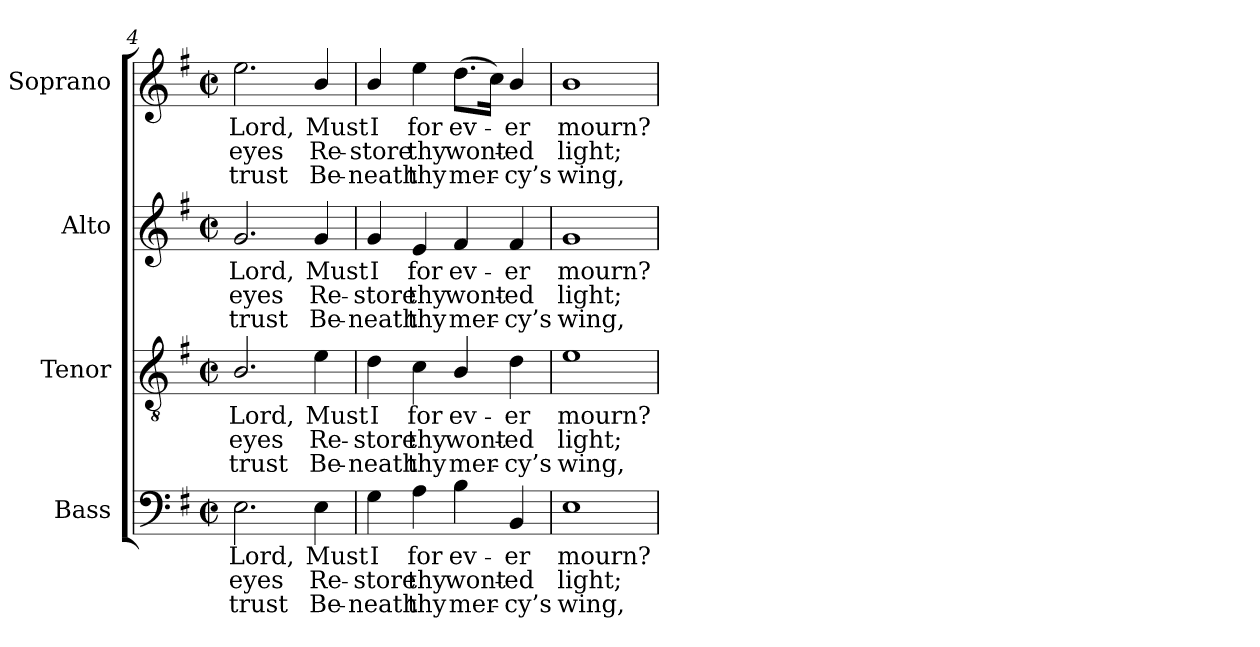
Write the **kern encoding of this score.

**kern	**text	**text	**text	**kern	**text	**text	**text	**kern	**text	**text	**text	**kern	**text	**text	**text
*part4	*part4	*part4	*part4	*part3	*part3	*part3	*part3	*part2	*part2	*part2	*part2	*part1	*part1	*part1	*part1
*staff4	*staff4	*staff4	*staff4	*staff3	*staff3	*staff3	*staff3	*staff2	*staff2	*staff2	*staff2	*staff1	*staff1	*staff1	*staff1
*I"Bass	*	*	*	*I"Tenor	*	*	*	*I"Alto	*	*	*	*I"Soprano	*	*	*
*I'B.	*	*	*	*I'T.	*	*	*	*I'A.	*	*	*	*I'S.	*	*	*
*clefF4	*	*	*	*clefGv2	*	*	*	*clefG2	*	*	*	*clefG2	*	*	*
*	*	*	*	*ITrd7c12	*	*	*	*	*	*	*	*	*	*	*
*k[f#]	*	*	*	*k[f#]	*	*	*	*k[f#]	*	*	*	*k[f#]	*	*	*
*e:	*	*	*	*e:	*	*	*	*e:	*	*	*	*e:	*	*	*
*M2/2	*	*	*	*M2/2	*	*	*	*M2/2	*	*	*	*M2/2	*	*	*
*met(c|)	*	*	*	*met(c|)	*	*	*	*met(c|)	*	*	*	*met(c|)	*	*	*
=4	=4	=4	=4	=4	=4	=4	=4	=4	=4	=4	=4	=4	=4	=4	=4
!	!LO:LY:b:color=#000000	!LO:LY:b:color=#000000	!LO:LY:b:color=#000000	!	!	!	!	!	!	!	!	!	!	!	!
!	!	!	!	!	!LO:LY:b:color=#000000	!LO:LY:b:color=#000000	!LO:LY:b:color=#000000	!	!	!	!	!	!	!	!
!	!	!	!	!	!	!	!	!	!LO:LY:b:color=#000000	!LO:LY:b:color=#000000	!LO:LY:b:color=#000000	!	!	!	!
!	!	!	!	!	!	!	!	!	!	!	!	!	!LO:LY:b:color=#000000	!LO:LY:b:color=#000000	!LO:LY:b:color=#000000
2.Ei\	Lord,	eyes	trust	2.BBi/	Lord,	eyes	trust	2.gi/	Lord,	eyes	trust	2.eei\	Lord,	eyes	trust
!	!LO:LY:b:color=#000000	!LO:LY:b:color=#000000	!LO:LY:b:color=#000000	!	!	!	!	!	!	!	!	!	!	!	!
!	!	!	!	!	!LO:LY:b:color=#000000	!LO:LY:b:color=#000000	!LO:LY:b:color=#000000	!	!	!	!	!	!	!	!
!	!	!	!	!	!	!	!	!	!LO:LY:b:color=#000000	!LO:LY:b:color=#000000	!LO:LY:b:color=#000000	!	!	!	!
!	!	!	!	!	!	!	!	!	!	!	!	!	!LO:LY:b:color=#000000	!LO:LY:b:color=#000000	!LO:LY:b:color=#000000
4Ei\	Must	Re-	Be-	4Ei\	Must	Re-	Be-	4gi/	Must	Re-	Be-	4bi/	Must	Re-	Be-
=5	=5	=5	=5	=5	=5	=5	=5	=5	=5	=5	=5	=5	=5	=5	=5
!	!LO:LY:b:color=#000000	!LO:LY:b:color=#000000	!LO:LY:b:color=#000000	!	!	!	!	!	!	!	!	!	!	!	!
!	!	!	!	!	!LO:LY:b:color=#000000	!LO:LY:b:color=#000000	!LO:LY:b:color=#000000	!	!	!	!	!	!	!	!
!	!	!	!	!	!	!	!	!	!LO:LY:b:color=#000000	!LO:LY:b:color=#000000	!LO:LY:b:color=#000000	!	!	!	!
!	!	!	!	!	!	!	!	!	!	!	!	!	!LO:LY:b:color=#000000	!LO:LY:b:color=#000000	!LO:LY:b:color=#000000
4Gi\	I	-store	-neath	4Di\	I	-store	-neath	4gi/	I	-store	-neath	4bi/	I	-store	-neath
!	!LO:LY:b:color=#000000	!LO:LY:b:color=#000000	!LO:LY:b:color=#000000	!	!	!	!	!	!	!	!	!	!	!	!
!	!	!	!	!	!LO:LY:b:color=#000000	!LO:LY:b:color=#000000	!LO:LY:b:color=#000000	!	!	!	!	!	!	!	!
!	!	!	!	!	!	!	!	!	!LO:LY:b:color=#000000	!LO:LY:b:color=#000000	!LO:LY:b:color=#000000	!	!	!	!
!	!	!	!	!	!	!	!	!	!	!	!	!	!LO:LY:b:color=#000000	!LO:LY:b:color=#000000	!LO:LY:b:color=#000000
4Ai\	for	thy	thy	4Ci\	for	thy	thy	4ei/	for	thy	thy	4eei\	for	thy	thy
!	!LO:LY:b:color=#000000	!LO:LY:b:color=#000000	!LO:LY:b:color=#000000	!	!	!	!	!	!	!	!	!	!	!	!
!	!	!	!	!	!LO:LY:b:color=#000000	!LO:LY:b:color=#000000	!LO:LY:b:color=#000000	!	!	!	!	!	!	!	!
!	!	!	!	!	!	!	!	!	!LO:LY:b:color=#000000	!LO:LY:b:color=#000000	!LO:LY:b:color=#000000	!	!	!	!
!	!	!	!	!	!	!	!	!	!	!	!	!	!LO:LY:b:color=#000000	!LO:LY:b:color=#000000	!LO:LY:b:color=#000000
4Bi\	ev-	wont-	mer-	4BBi/	ev-	wont-	mer-	4f#i/	ev-	wont-	mer-	(8.ddi\L	ev-	wont-	mer-
.	.	.	.	.	.	.	.	.	.	.	.	16cci\Jk)	.	.	.
!	!LO:LY:b:color=#000000	!LO:LY:b:color=#000000	!LO:LY:b:color=#000000	!	!	!	!	!	!	!	!	!	!	!	!
!	!	!	!	!	!LO:LY:b:color=#000000	!LO:LY:b:color=#000000	!LO:LY:b:color=#000000	!	!	!	!	!	!	!	!
!	!	!	!	!	!	!	!	!	!LO:LY:b:color=#000000	!LO:LY:b:color=#000000	!LO:LY:b:color=#000000	!	!	!	!
!	!	!	!	!	!	!	!	!	!	!	!	!	!LO:LY:b:color=#000000	!LO:LY:b:color=#000000	!LO:LY:b:color=#000000
4BBi/	-er	-ed	-cy’s	4Di\	-er	-ed	-cy’s	4f#i/	-er	-ed	-cy’s	4bi/	-er	-ed	-cy’s
=6	=6	=6	=6	=6	=6	=6	=6	=6	=6	=6	=6	=6	=6	=6	=6
!	!LO:LY:b:color=#000000	!LO:LY:b:color=#000000	!LO:LY:b:color=#000000	!	!	!	!	!	!	!	!	!	!	!	!
!	!	!	!	!	!LO:LY:b:color=#000000	!LO:LY:b:color=#000000	!LO:LY:b:color=#000000	!	!	!	!	!	!	!	!
!	!	!	!	!	!	!	!	!	!LO:LY:b:color=#000000	!LO:LY:b:color=#000000	!LO:LY:b:color=#000000	!	!	!	!
!	!	!	!	!	!	!	!	!	!	!	!	!	!LO:LY:b:color=#000000	!LO:LY:b:color=#000000	!LO:LY:b:color=#000000
1Ei	mourn?	light;	wing,	1Ei	mourn?	light;	wing,	1gi	mourn?	light;	wing,	1bi	mourn?	light;	wing,
=	=	=	=	=	=	=	=	=	=	=	=	=	=	=	=
*-	*-	*-	*-	*-	*-	*-	*-	*-	*-	*-	*-	*-	*-	*-	*-
